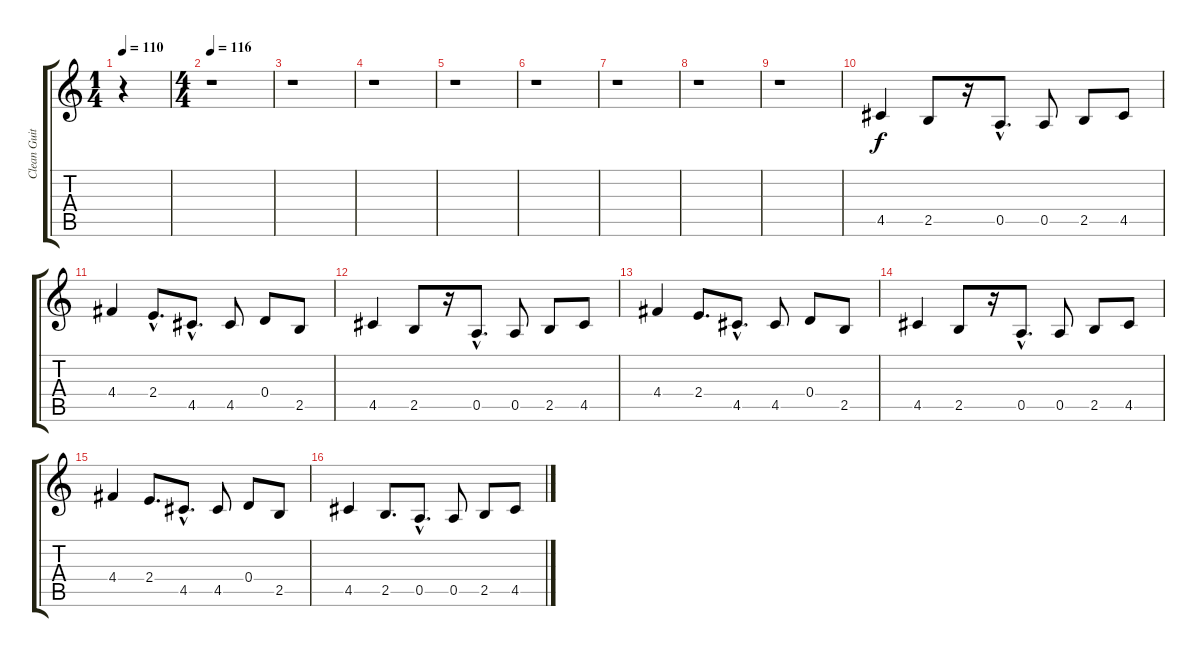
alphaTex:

\track ("Clean Guitar" "Clean Guit") {instrument electricguitarclean}
\staff {score tabs}
\tuning (E4 B3 G3 D3 A2 E2) {hide}
\ts (1 4)
\tempo 110
\clef g2
\ks c
r.4{dy f instrument electricguitarclean} |
\ts (4 4)
\tempo 116
r.1 |
r.1 |
r.1 |
r.1 |
r.1 |
r.1 |
r.1 |
r.1 |
4.5.4 2.5.8 r.16 0.5{hac}.8{d} 0.5.8 2.5.8 4.5.8 |
4.4.4 2.4{hac}.8{d} 4.5{hac}.8{d} 4.5.8 0.4.8 2.5.8 |
4.5.4 2.5.8 r.16 0.5{hac}.8{d} 0.5.8 2.5.8 4.5.8 |
4.4.4 2.4.8{d} 4.5{hac}.8{d} 4.5.8 0.4.8 2.5.8 |
4.5.4 2.5.8 r.16 0.5{hac}.8{d} 0.5.8 2.5.8 4.5.8 |
4.4.4 2.4.8{d} 4.5{hac}.8{d} 4.5.8 0.4.8 2.5.8 |
4.5.4 2.5.8{d} 0.5{hac}.8{d} 0.5.8 2.5.8 4.5.8
